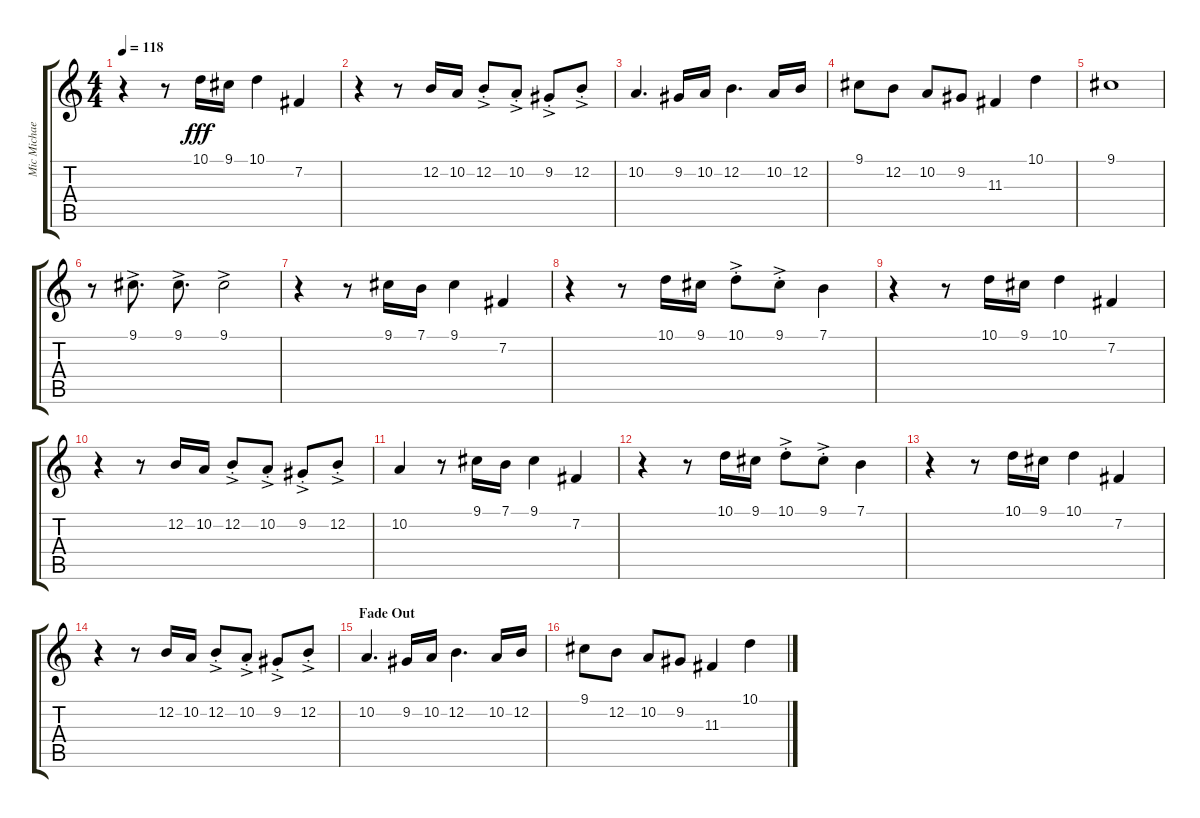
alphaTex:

\track ("Mic Michaeli - Roland JX-8P / Yamaha TX" "Mic Michae") {instrument synthbrass2}
\staff {score tabs}
\tuning (E4 B3 G3 D3 A2 E2) {hide}
\ts (4 4)
\tempo 118
\clef g2
\ks c
r.4{dy fff} r.8 10.1.16 9.1.16 10.1.4 7.2.4 |
r.4 r.8 12.2.16 10.2.16 12.2{ac st}.8 10.2{ac st}.8 9.2{ac st}.8 12.2{ac st}.8 |
10.2.4{d} 9.2.16 10.2.16 12.2.4{d} 10.2.16 12.2.16 |
9.1.8 12.2.8 10.2.8 9.2.8 11.3.4 10.1.4 |
9.1.1 |
r.8 9.1{ac}.8{d} 9.1{ac}.8{d} 9.1{ac}.2 |
r.4 r.8 9.1.16 7.1.16 9.1.4 7.2.4 |
r.4 r.8 10.1.16 9.1.16 10.1{ac st}.8 9.1{ac st}.8 7.1.4 |
r.4 r.8 10.1.16 9.1.16 10.1.4 7.2.4 |
r.4 r.8 12.2.16 10.2.16 12.2{ac st}.8 10.2{ac st}.8 9.2{ac st}.8 12.2{ac st}.8 |
10.2.4 r.8 9.1.16 7.1.16 9.1.4 7.2.4 |
r.4 r.8 10.1.16 9.1.16 10.1{ac st}.8 9.1{ac st}.8 7.1.4 |
r.4 r.8 10.1.16 9.1.16 10.1.4 7.2.4 |
r.4 r.8 12.2.16 10.2.16 12.2{ac st}.8 10.2{ac st}.8 9.2{ac st}.8 12.2{ac st}.8 |
\section ("" "Fade Out")
10.2.4{d} 9.2.16 10.2.16 12.2.4{d} 10.2.16 12.2.16 |
9.1.8 12.2.8 10.2.8 9.2.8 11.3.4 10.1.4
